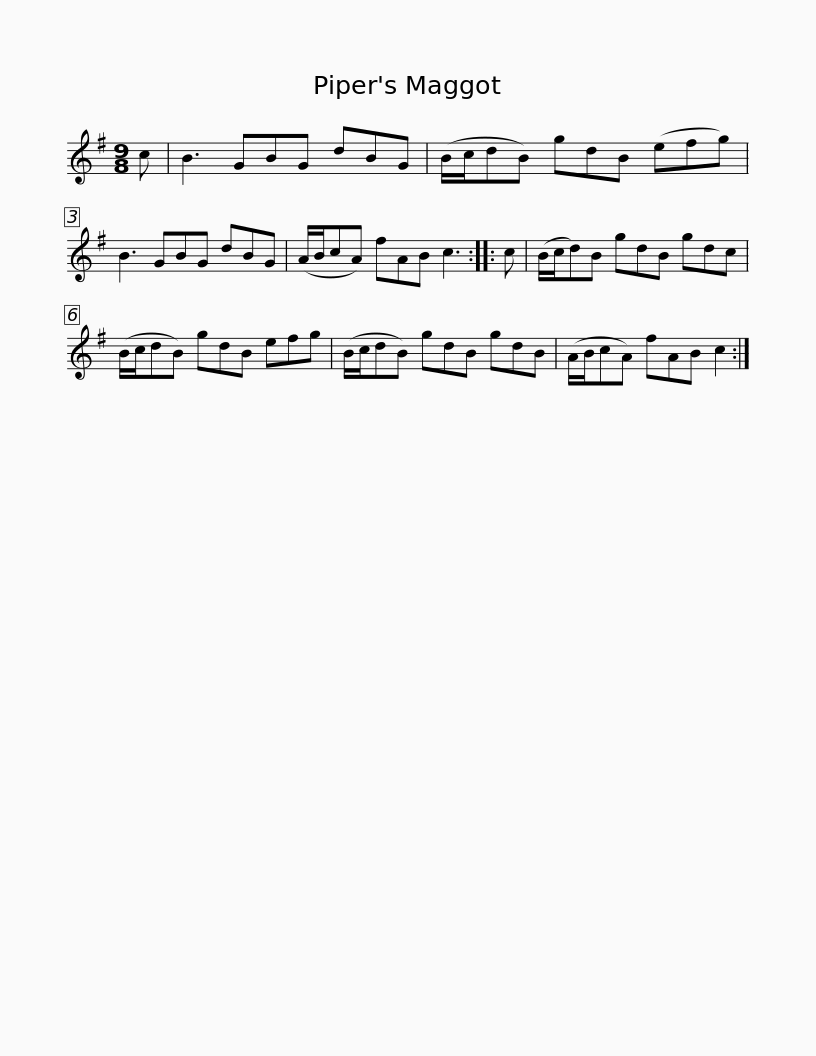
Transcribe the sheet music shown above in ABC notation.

X:1
L:1/8
M:9/8
I:linebreak $
K:G
V:1 treble
V:1
 c | B3 GBG dBG | (B/c/dB) gdB (efg) | B3 GBG dBG | (A/B/cA) fAB c3 :: %5
 c |$ (B/c/d)B gdB gdc | (B/c/dB) gdB efg | (B/c/dB) gdB gdB | (A/B/cA) fAB c2 :| %10
